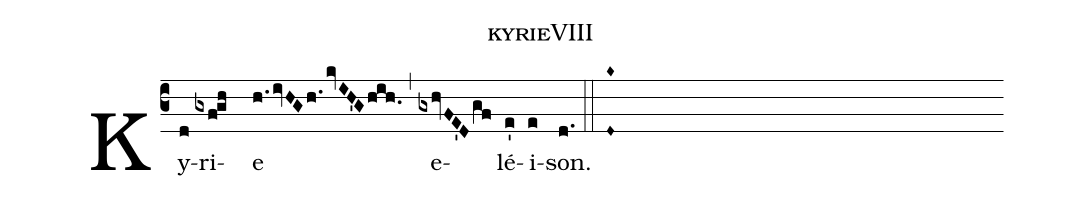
name:kyrieVIII;
%%
(c3) Ky(d)ri(gxf!gh )e(h.ivHGh.kvIH'Ghih.) (,) e(gxhvFE'Dgf)lé(e')i(e)son.(d.) (::) ({K~}{D~})
